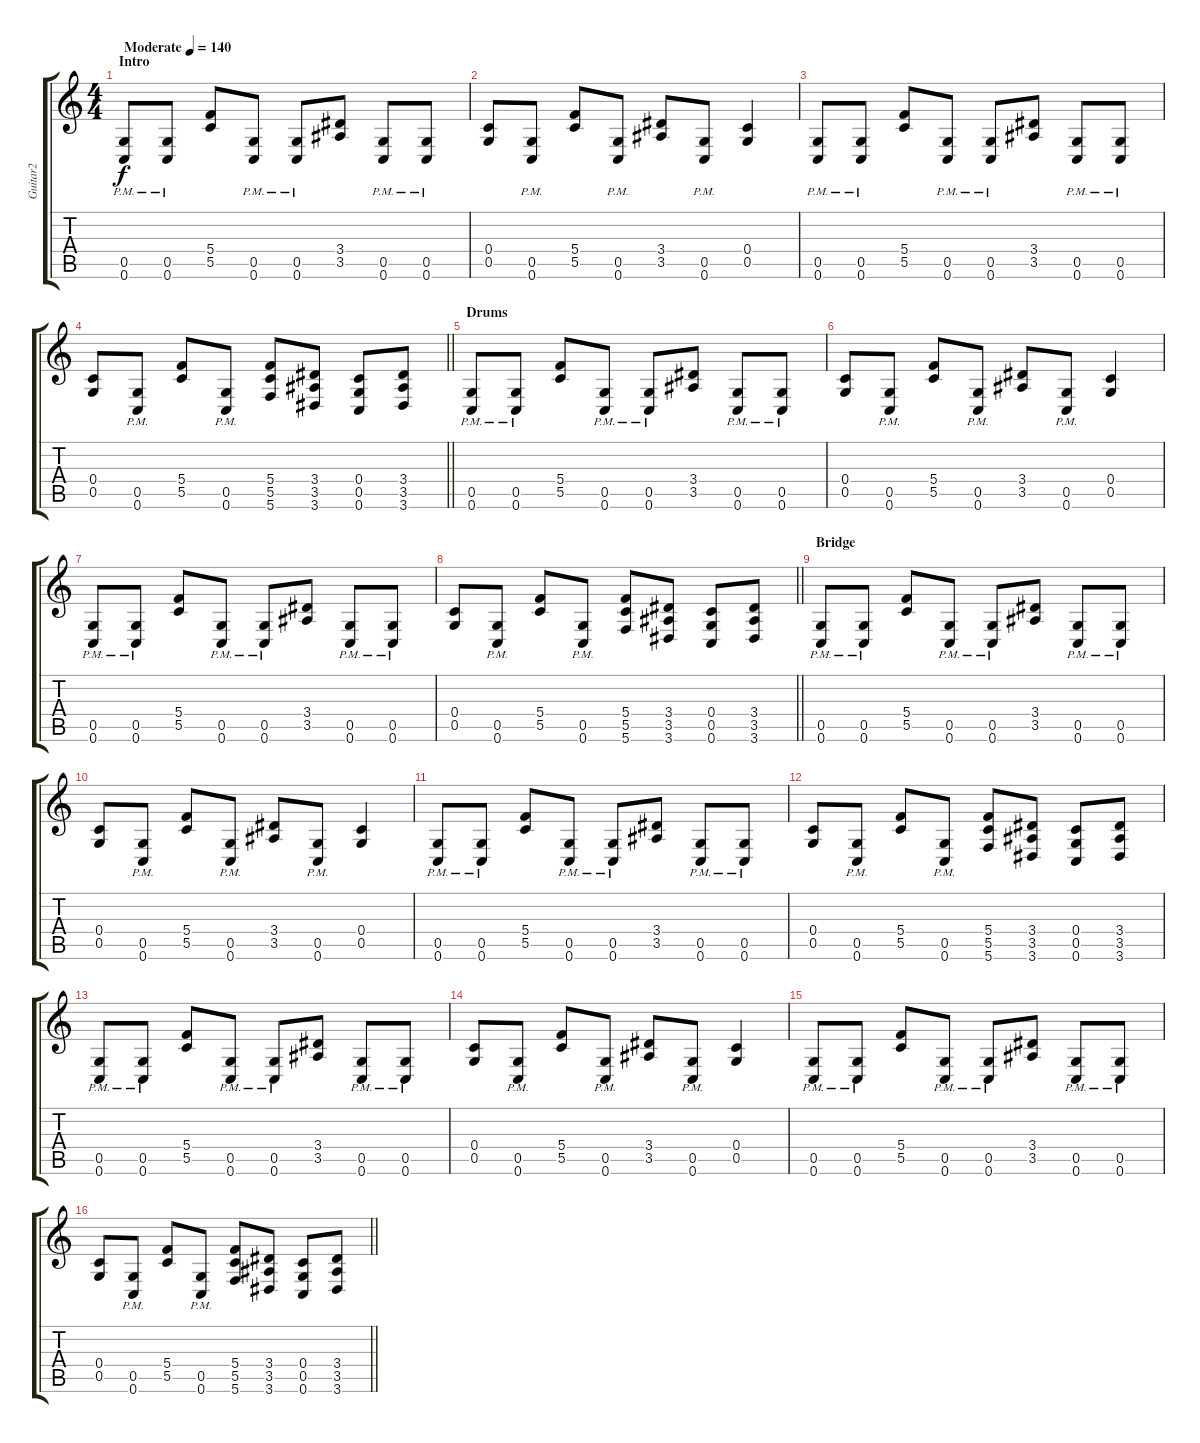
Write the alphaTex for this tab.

\track ("Guitar2" "Guitar2") {instrument overdrivenguitar}
\staff {score tabs}
\tuning (D4 A3 F3 C3 G2 C2) {hide}
\ts (4 4)
\section ("" "Intro")
\tempo (140 "Moderate")
\clef g2
\ks c
(0.5{pm} 0.6{pm}).8{dy f instrument overdrivenguitar} (0.5{pm} 0.6{pm}).8 (5.4 5.5).8 (0.5{pm} 0.6{pm}).8 (0.5{pm} 0.6{pm}).8 (3.4 3.5).8 (0.5{pm} 0.6{pm}).8 (0.5{pm} 0.6{pm}).8 |
(0.4 0.5).8 (0.5{pm} 0.6{pm}).8 (5.4 5.5).8 (0.5{pm} 0.6{pm}).8 (3.4 3.5).8 (0.5{pm} 0.6{pm}).8 (0.4 0.5).4 |
(0.5{pm} 0.6{pm}).8 (0.5{pm} 0.6{pm}).8 (5.4 5.5).8 (0.5{pm} 0.6{pm}).8 (0.5{pm} 0.6{pm}).8 (3.4 3.5).8 (0.5{pm} 0.6{pm}).8 (0.5{pm} 0.6{pm}).8 |
\barLineRight lightlight
(0.4 0.5).8 (0.5{pm} 0.6{pm}).8 (5.4 5.5).8 (0.5{pm} 0.6{pm}).8 (5.4 5.5 5.6).8 (3.4 3.5 3.6).8 (0.4 0.5 0.6).8 (3.4 3.5 3.6).8 |
\section ("" "Drums")
(0.5{pm} 0.6{pm}).8 (0.5{pm} 0.6{pm}).8 (5.4 5.5).8 (0.5{pm} 0.6{pm}).8 (0.5{pm} 0.6{pm}).8 (3.4 3.5).8 (0.5{pm} 0.6{pm}).8 (0.5{pm} 0.6{pm}).8 |
(0.4 0.5).8 (0.5{pm} 0.6{pm}).8 (5.4 5.5).8 (0.5{pm} 0.6{pm}).8 (3.4 3.5).8 (0.5{pm} 0.6{pm}).8 (0.4 0.5).4 |
(0.5{pm} 0.6{pm}).8 (0.5{pm} 0.6{pm}).8 (5.4 5.5).8 (0.5{pm} 0.6{pm}).8 (0.5{pm} 0.6{pm}).8 (3.4 3.5).8 (0.5{pm} 0.6{pm}).8 (0.5{pm} 0.6{pm}).8 |
\barLineRight lightlight
(0.4 0.5).8 (0.5{pm} 0.6{pm}).8 (5.4 5.5).8 (0.5{pm} 0.6{pm}).8 (5.4 5.5 5.6).8 (3.4 3.5 3.6).8 (0.4 0.5 0.6).8 (3.4 3.5 3.6).8 |
\section ("" "Bridge")
(0.5{pm} 0.6{pm}).8 (0.5{pm} 0.6{pm}).8 (5.4 5.5).8 (0.5{pm} 0.6{pm}).8 (0.5{pm} 0.6{pm}).8 (3.4 3.5).8 (0.5{pm} 0.6{pm}).8 (0.5{pm} 0.6{pm}).8 |
(0.4 0.5).8 (0.5{pm} 0.6{pm}).8 (5.4 5.5).8 (0.5{pm} 0.6{pm}).8 (3.4 3.5).8 (0.5{pm} 0.6{pm}).8 (0.4 0.5).4 |
(0.5{pm} 0.6{pm}).8 (0.5{pm} 0.6{pm}).8 (5.4 5.5).8 (0.5{pm} 0.6{pm}).8 (0.5{pm} 0.6{pm}).8 (3.4 3.5).8 (0.5{pm} 0.6{pm}).8 (0.5{pm} 0.6{pm}).8 |
(0.4 0.5).8 (0.5{pm} 0.6{pm}).8 (5.4 5.5).8 (0.5{pm} 0.6{pm}).8 (5.4 5.5 5.6).8 (3.4 3.5 3.6).8 (0.4 0.5 0.6).8 (3.4 3.5 3.6).8 |
(0.5{pm} 0.6{pm}).8 (0.5{pm} 0.6{pm}).8 (5.4 5.5).8 (0.5{pm} 0.6{pm}).8 (0.5{pm} 0.6{pm}).8 (3.4 3.5).8 (0.5{pm} 0.6{pm}).8 (0.5{pm} 0.6{pm}).8 |
(0.4 0.5).8 (0.5{pm} 0.6{pm}).8 (5.4 5.5).8 (0.5{pm} 0.6{pm}).8 (3.4 3.5).8 (0.5{pm} 0.6{pm}).8 (0.4 0.5).4 |
(0.5{pm} 0.6{pm}).8 (0.5{pm} 0.6{pm}).8 (5.4 5.5).8 (0.5{pm} 0.6{pm}).8 (0.5{pm} 0.6{pm}).8 (3.4 3.5).8 (0.5{pm} 0.6{pm}).8 (0.5{pm} 0.6{pm}).8 |
\barLineRight lightlight
(0.4 0.5).8 (0.5{pm} 0.6{pm}).8 (5.4 5.5).8 (0.5{pm} 0.6{pm}).8 (5.4 5.5 5.6).8 (3.4 3.5 3.6).8 (0.4 0.5 0.6).8 (3.4 3.5 3.6).8
